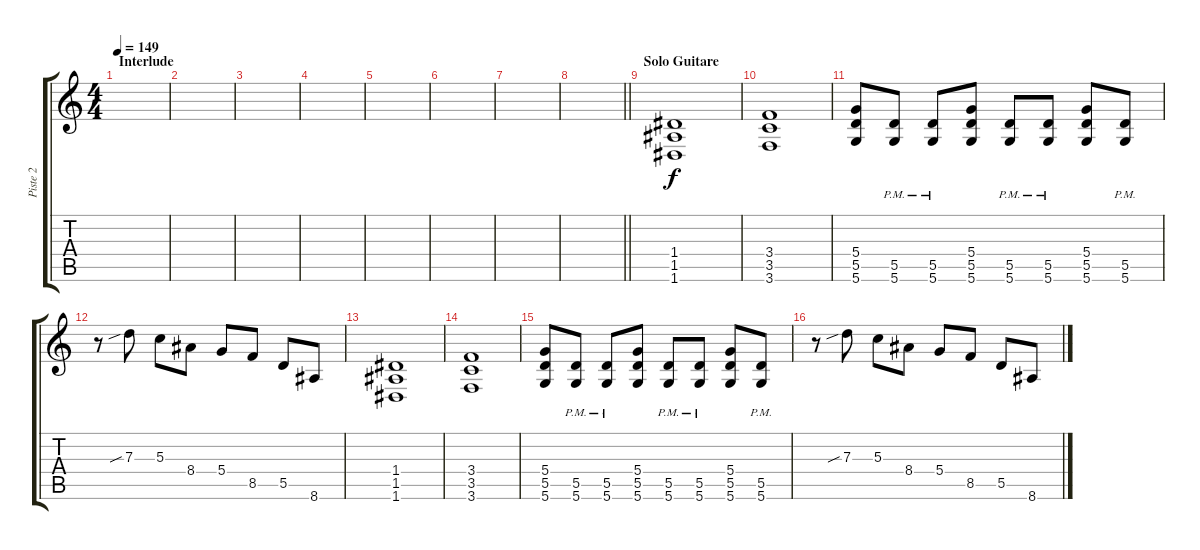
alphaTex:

\track ("Piste 2" "Piste 2") {instrument electricguitarclean}
\staff {score tabs}
\tuning (E4 B3 G3 D3 A2 D2) {hide}
\ts (4 4)
\section ("" "Interlude")
\tempo 149
\clef g2
\ks c
|
|
|
|
|
|
|
\barLineRight lightlight
|
\section ("" "Solo Guitare")
(1.4 1.5 1.6).1{volume 16 instrument distortionguitar} |
(3.4 3.5 3.6).1 |
(5.4 5.5 5.6).8 (5.5{pm} 5.6{pm}).8 (5.5{pm} 5.6{pm}).8 (5.4 5.5 5.6).8 (5.5{pm} 5.6{pm}).8 (5.5{pm} 5.6{pm}).8 (5.4 5.5 5.6).8 (5.5{pm} 5.6{pm}).8 |
r.8 7.3{sib}.8 5.3.8 8.4.8 5.4.8 8.5.8 5.5.8 8.6.8 |
(1.4 1.5 1.6).1 |
(3.4 3.5 3.6).1 |
(5.4 5.5 5.6).8 (5.5{pm} 5.6{pm}).8 (5.5{pm} 5.6{pm}).8 (5.4 5.5 5.6).8 (5.5{pm} 5.6{pm}).8 (5.5{pm} 5.6{pm}).8 (5.4 5.5 5.6).8 (5.5{pm} 5.6{pm}).8 |
r.8 7.3{sib}.8 5.3.8 8.4.8 5.4.8 8.5.8 5.5.8 8.6.8
